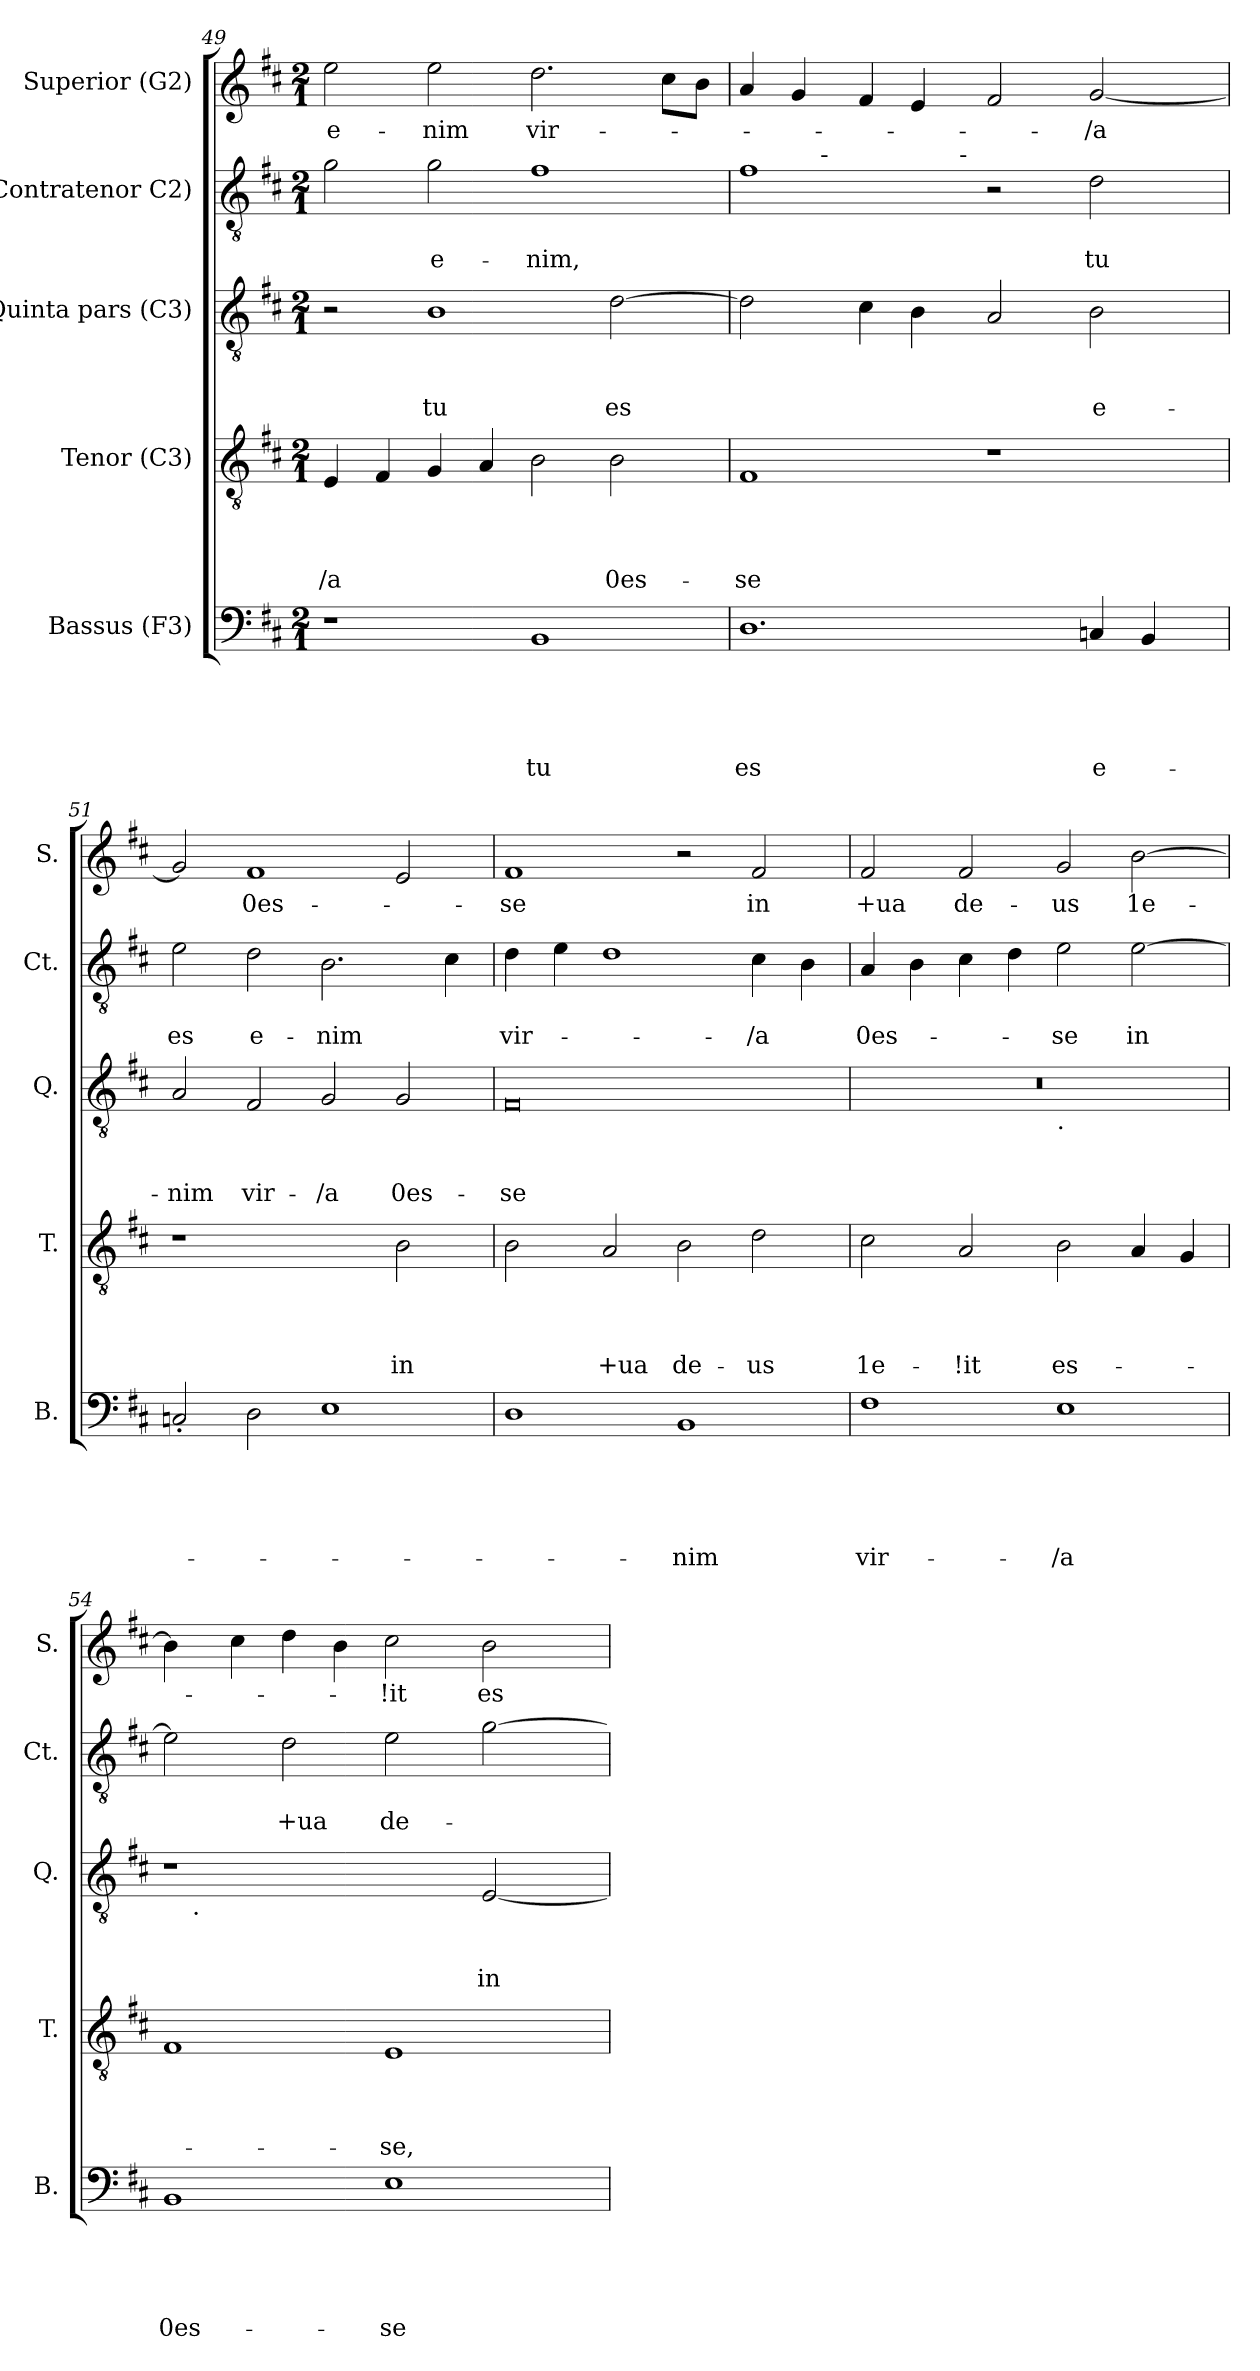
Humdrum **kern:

**kern	**text	**text	**text	**text	**text	**kern	**text	**text	**text	**text	**kern	**text	**text	**text	**kern	**text	**text	**kern	**text
*part5	*part5	*part5	*part5	*part5	*part5	*part4	*part4	*part4	*part4	*part4	*part3	*part3	*part3	*part3	*part2	*part2	*part2	*part1	*part1
*staff5	*staff5	*staff5	*staff5	*staff5	*staff5	*staff4	*staff4	*staff4	*staff4	*staff4	*staff3	*staff3	*staff3	*staff3	*staff2	*staff2	*staff2	*staff1	*staff1
*I"Bassus (F3)	*	*	*	*	*	*I"Tenor (C3)	*	*	*	*	*I"Quinta pars (C3)	*	*	*	*I"Contratenor C2)	*	*	*I"Superior (G2)	*
*I'B.	*	*	*	*	*	*I'T.	*	*	*	*	*I'Q.	*	*	*	*I'Ct.	*	*	*I'S.	*
*clefF4	*	*	*	*	*	*clefGv2	*	*	*	*	*clefGv2	*	*	*	*clefGv2	*	*	*clefG2	*
*k[f#c#]	*	*	*	*	*	*k[f#c#]	*	*	*	*	*k[f#c#]	*	*	*	*k[f#c#]	*	*	*k[f#c#]	*
*D:	*	*	*	*	*	*D:	*	*	*	*	*D:	*	*	*	*D:	*	*	*D:	*
*M2/1	*	*	*	*	*	*M2/1	*	*	*	*	*M2/1	*	*	*	*M2/1	*	*	*M2/1	*
=49	=49	=49	=49	=49	=49	=49	=49	=49	=49	=49	=49	=49	=49	=49	=49	=49	=49	=49	=49
!	!	!	!	!	!	!	!	!	!	!LO:LY:b	!	!	!	!	!	!	!	!	!LO:LY:b
1r	.	.	.	.	.	4E/	.	.	.	-/a	2r	.	.	.	2g\	.	.	2ee\	e-
.	.	.	.	.	.	4F#/	.	.	.	.	.	.	.	.	.	.	.	.	.
!	!	!	!	!	!	!	!	!	!	!	!	!	!	!LO:LY:b	!	!	!LO:LY:b	!	!LO:LY:b
.	.	.	.	.	.	4G/	.	.	.	.	1B	.	.	tu	2g\	.	e-	2ee\	-nim
.	.	.	.	.	.	4A/	.	.	.	.	.	.	.	.	.	.	.	.	.
!	!	!	!	!	!LO:LY:b	!	!	!	!	!	!	!	!	!	!	!	!LO:LY:b	!	!LO:LY:b
1BB	.	.	.	.	tu	2B\	.	.	.	.	.	.	.	.	1f#	.	-nim,	2.dd\	vir-
!	!	!	!	!	!	!	!	!	!	!LO:LY:b	!	!	!	!LO:LY:b	!	!	!	!	!
.	.	.	.	.	.	2B\	.	.	.	0es-	[<2d\	.	.	es	.	.	.	.	.
.	.	.	.	.	.	.	.	.	.	.	.	.	.	.	.	.	.	8cc#\L	.
.	.	.	.	.	.	.	.	.	.	.	.	.	.	.	.	.	.	8b\J	.
!!LO:LB:g=z
=50	=50	=50	=50	=50	=50	=50	=50	=50	=50	=50	=50	=50	=50	=50	=50	=50	=50	=50	=50
!	!	!	!	!	!LO:LY:b	!	!	!	!	!LO:LY:b	!	!	!	!	!	!	!	!	!
*	*	*	*	*	*	*	*	*	*	*	*	*	*	*	*^	*	*	*	*
*	*	*	*	*	*	*	*	*	*	*	*	*	*	*	*	*^	*	*	*	*
1.D	.	.	.	.	es	1F#	.	.	.	-se	2d\]	.	.	.	1f#	4ryy	2ryy	.	.	4a/	.
.	.	.	.	.	.	.	.	.	.	.	.	.	.	.	.	16.ryy	.	.	.	4g/	.
!	!	!	!	!	!	!	!	!	!	!	!	!	!	!	!	!LO:TX:a:t=-	!	!	!	!	!
.	.	.	.	.	.	.	.	.	.	.	.	.	.	.	.	1ryy	.	.	.	.	.
.	.	.	.	.	.	.	.	.	.	.	4c#\	.	.	.	.	.	4ryy	.	.	4f#/	.
.	.	.	.	.	.	.	.	.	.	.	4B\	.	.	.	.	.	8ryy	.	.	4e/	.
.	.	.	.	.	.	.	.	.	.	.	.	.	.	.	.	.	32ryy	.	.	.	.
!	!	!	!	!	!	!	!	!	!	!	!	!	!	!	!	!	!LO:TX:a:t=-	!	!	!	!
.	.	.	.	.	.	.	.	.	.	.	.	.	.	.	.	.	1ryy	.	.	.	.
.	.	.	.	.	.	1r	.	.	.	.	2A/	.	.	.	2r	.	.	.	.	2f#/	.
.	.	.	.	.	.	.	.	.	.	.	.	.	.	.	.	2ryy	.	.	.	.	.
!	!	!	!	!	!LO:LY:b	!	!	!	!	!	!	!	!	!LO:LY:b	!	!	!	!	!LO:LY:b	!	!LO:LY:b
4C/	.	.	.	.	e-	.	.	.	.	.	2B\	.	.	e-	2d\	.	.	.	tu	[<2g/	-/a
4BB/	.	.	.	.	.	.	.	.	.	.	.	.	.	.	.	.	.	.	.	.	.
.	.	.	.	.	.	.	.	.	.	.	.	.	.	.	.	8ryy	.	.	.	.	.
.	.	.	.	.	.	.	.	.	.	.	.	.	.	.	.	.	16.ryy	.	.	.	.
.	.	.	.	.	.	.	.	.	.	.	.	.	.	.	.	32ryy	.	.	.	.	.
=51	=51	=51	=51	=51	=51	=51	=51	=51	=51	=51	=51	=51	=51	=51	=51	=51	=51	=51	=51	=51	=51
!	!	!	!	!	!	!	!	!	!	!	!	!	!	!LO:LY:b	!	!	!	!	!LO:LY:b	!	!
*	*	*	*	*	*	*	*	*	*	*	*	*	*	*	*v	*v	*v	*	*	*	*
2C'</	.	.	.	.	.	1r	.	.	.	.	2A/	.	.	-nim	2e\	.	es	2g/]	.
!	!	!	!	!	!	!	!	!	!	!	!	!	!	!LO:LY:b	!	!	!LO:LY:b	!	!LO:LY:b
2D\	.	.	.	.	.	.	.	.	.	.	2F#/	.	.	vir-	2d\	.	e-	1f#	0es-
!	!	!	!	!	!	!	!	!	!	!	!	!	!	!LO:LY:b	!	!	!LO:LY:b	!	!
1E	.	.	.	.	.	2ryy	.	.	.	.	2G/	.	.	-/a	2.B\	.	-nim	.	.
!	!	!	!	!	!	!	!	!	!	!LO:LY:b	!	!	!	!LO:LY:b	!	!	!	!	!
.	.	.	.	.	.	2B\	.	.	.	in	2G/	.	.	0es-	.	.	.	2e/	.
.	.	.	.	.	.	.	.	.	.	.	.	.	.	.	4c#\	.	.	.	.
=52	=52	=52	=52	=52	=52	=52	=52	=52	=52	=52	=52	=52	=52	=52	=52	=52	=52	=52	=52
!	!	!	!	!	!	!	!	!	!	!	!	!	!	!LO:LY:b:rj	!	!	!LO:LY:b	!	!LO:LY:b
1D	.	.	.	.	.	2B\	.	.	.	.	0F#	.	.	-se	4d\	.	vir-	1f#	-se
.	.	.	.	.	.	.	.	.	.	.	.	.	.	.	4e\	.	.	.	.
!	!	!	!	!	!	!	!	!	!	!LO:LY:b	!	!	!	!	!	!	!	!	!
.	.	.	.	.	.	2A/	.	.	.	+ua	.	.	.	.	1d	.	.	.	.
!	!	!	!	!	!LO:LY:b	!	!	!	!	!LO:LY:b	!	!	!	!	!	!	!	!	!
1BB	.	.	.	.	-nim	2B\	.	.	.	de-	.	.	.	.	.	.	.	2r	.
!	!	!	!	!	!	!	!	!	!	!LO:LY:b	!	!	!	!	!	!	!LO:LY:b	!	!LO:LY:b
.	.	.	.	.	.	2d\	.	.	.	-us	.	.	.	.	4c#\	.	-/a	2f#/	in
.	.	.	.	.	.	.	.	.	.	.	.	.	.	.	4B\	.	.	.	.
!!LO:PB:g=z
=53	=53	=53	=53	=53	=53	=53	=53	=53	=53	=53	=53	=53	=53	=53	=53	=53	=53	=53	=53
!	!	!	!	!	!LO:LY:b	!	!	!	!	!LO:LY:b	!	!	!	!	!	!	!LO:LY:b	!	!LO:LY:b
*	*	*	*	*	*	*	*	*	*	*	*^	*	*	*	*	*	*	*	*
1F#	.	.	.	.	vir-	2c#\	.	.	.	1e-	0r	1ryy	.	.	.	4A/	.	0es-	2f#/	+ua
.	.	.	.	.	.	.	.	.	.	.	.	.	.	.	.	4B\	.	.	.	.
!	!	!	!	!	!	!	!	!	!	!LO:LY:b	!	!	!	!	!	!	!	!	!	!LO:LY:b
.	.	.	.	.	.	2A/	.	.	.	-!it	.	.	.	.	.	4c#\	.	.	2f#/	de-
.	.	.	.	.	.	.	.	.	.	.	.	.	.	.	.	4d\	.	.	.	.
!	!	!	!	!	!	!	!	!	!	!	!	!LO:TX:b:t=.	!	!	!	!	!	!	!	!
!	!	!	!	!	!LO:LY:b	!	!	!	!	!LO:LY:b	!	!	!	!	!	!	!	!LO:LY:b	!	!LO:LY:b
1E	.	.	.	.	-/a	2B\	.	.	.	es-	.	1ryy	.	.	.	2e\	.	-se	2g/	-us
!	!	!	!	!	!	!	!	!	!	!	!	!	!	!	!	!	!	!LO:LY:b	!	!LO:LY:b
.	.	.	.	.	.	4A/	.	.	.	.	.	.	.	.	.	[>2e\	.	in	[>2b\	1e-
.	.	.	.	.	.	4G/	.	.	.	.	.	.	.	.	.	.	.	.	.	.
=54	=54	=54	=54	=54	=54	=54	=54	=54	=54	=54	=54	=54	=54	=54	=54	=54	=54	=54	=54	=54
!	!	!	!	!	!LO:LY:b	!	!	!	!	!	!	!	!	!	!	!	!	!	!	!
1BB	.	.	.	.	0es-	1F#	.	.	.	.	1r	16.ryy	.	.	.	2e\]	.	.	4b\]	.
!	!	!	!	!	!	!	!	!	!	!	!	!LO:TX:b:t=.	!	!	!	!	!	!	!	!
.	.	.	.	.	.	.	.	.	.	.	.	1ryy	.	.	.	.	.	.	.	.
.	.	.	.	.	.	.	.	.	.	.	.	.	.	.	.	.	.	.	4cc#\	.
!	!	!	!	!	!	!	!	!	!	!	!	!	!	!	!	!	!	!LO:LY:b	!	!
.	.	.	.	.	.	.	.	.	.	.	.	.	.	.	.	2d\	.	+ua	4dd\	.
.	.	.	.	.	.	.	.	.	.	.	.	.	.	.	.	.	.	.	4b\	.
!	!	!	!	!	!LO:LY:b	!	!	!	!	!LO:LY:b	!	!	!	!	!	!	!	!LO:LY:b	!	!LO:LY:b
1E	.	.	.	.	-se	1E	.	.	.	-se,	2ryy	.	.	.	.	2e\	.	de-	2cc#\	-!it
.	.	.	.	.	.	.	.	.	.	.	.	2ryy	.	.	.	.	.	.	.	.
!	!	!	!	!	!	!	!	!	!	!	!	!	!	!	!LO:LY:b	!	!	!	!	!LO:LY:b
.	.	.	.	.	.	.	.	.	.	.	[<2E/	.	.	.	in	[>2g\	.	.	2b\	es-
.	.	.	.	.	.	.	.	.	.	.	.	4ryy	.	.	.	.	.	.	.	.
.	.	.	.	.	.	.	.	.	.	.	.	8ryy	.	.	.	.	.	.	.	.
.	.	.	.	.	.	.	.	.	.	.	.	32ryy	.	.	.	.	.	.	.	.
*	*	*	*	*	*	*	*	*	*	*	*v	*v	*	*	*	*	*	*	*	*
=	=	=	=	=	=	=	=	=	=	=	=	=	=	=	=	=	=	=	=
*-	*-	*-	*-	*-	*-	*-	*-	*-	*-	*-	*-	*-	*-	*-	*-	*-	*-	*-	*-
